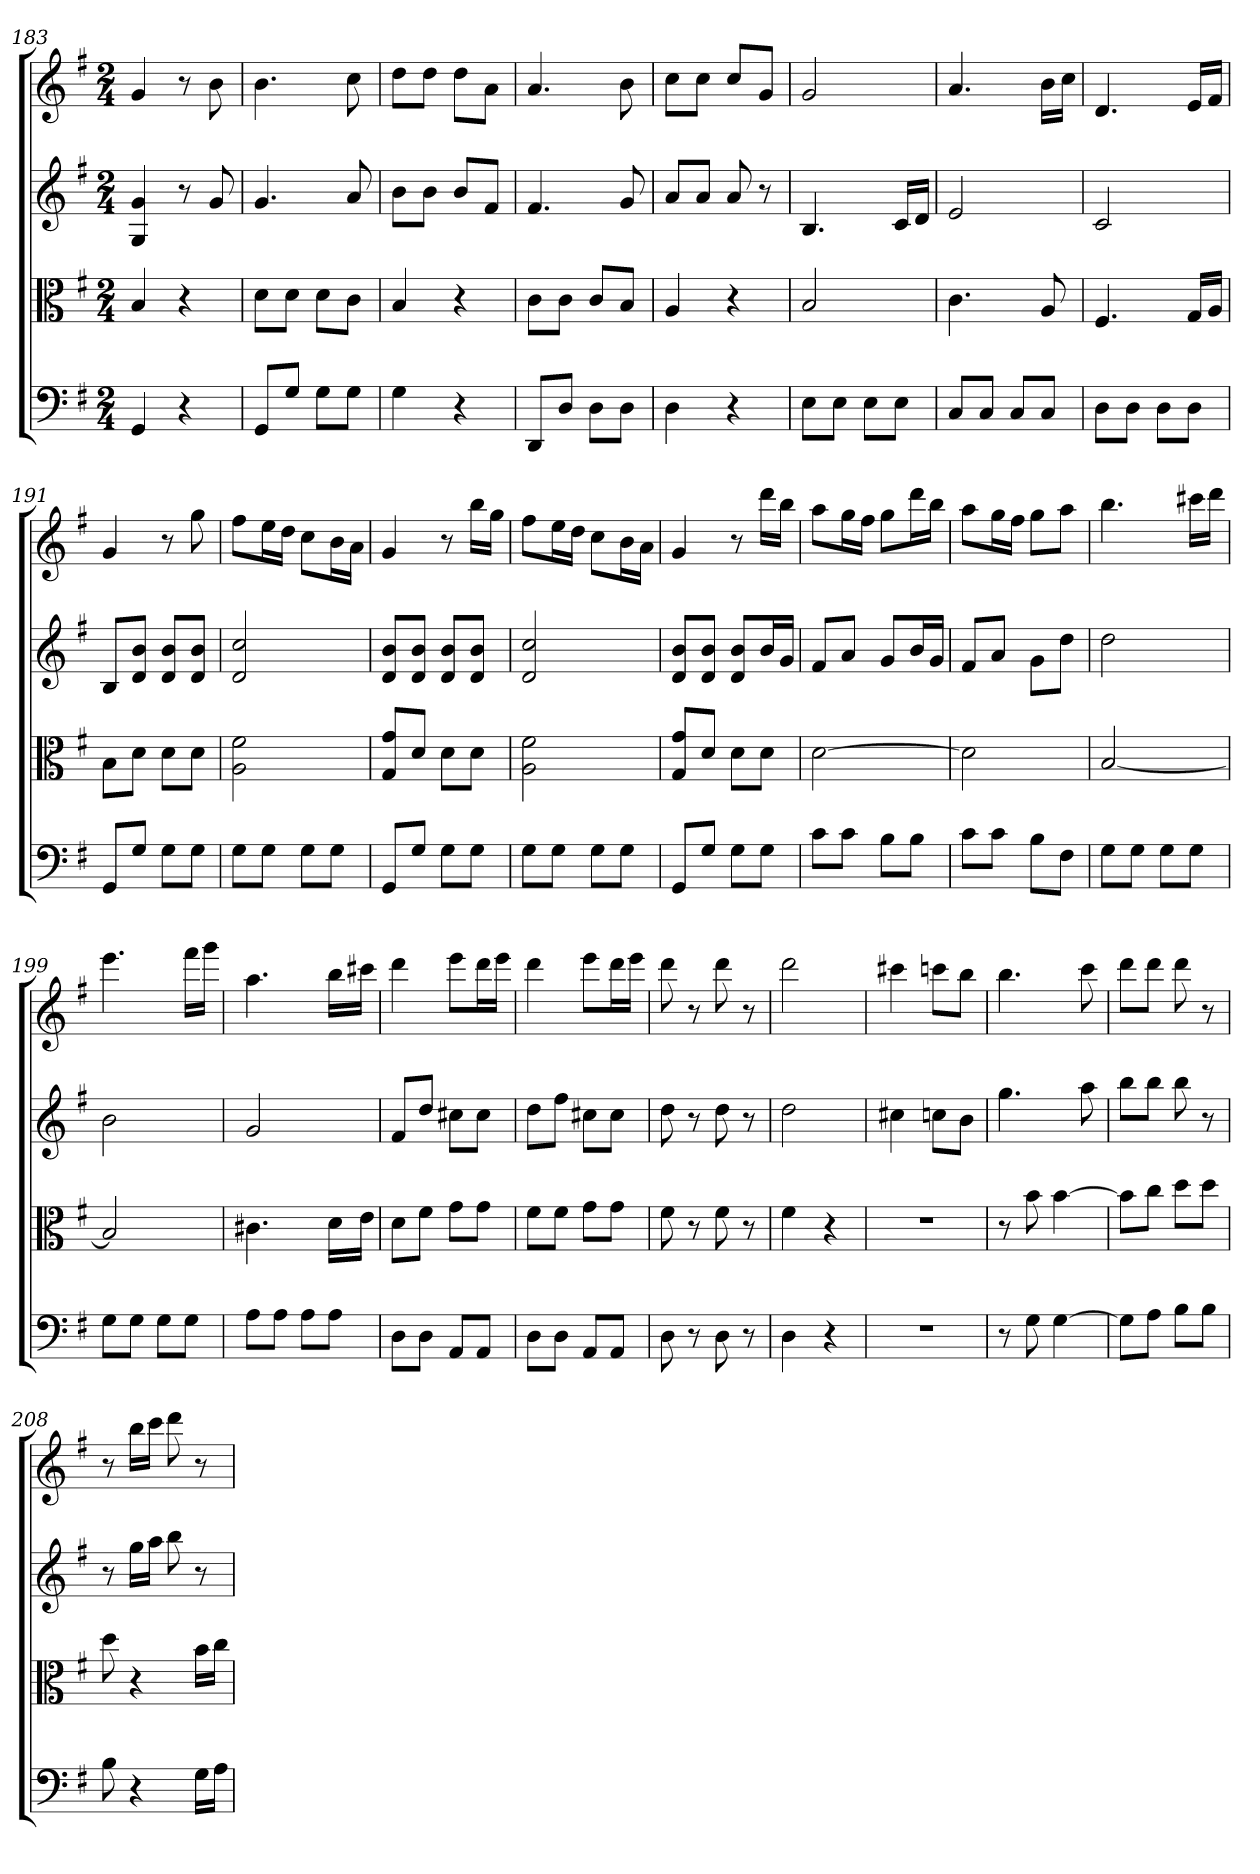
**kern	**kern	**kern	**kern
*part4	*part3	*part2	*part1
*staff4	*staff3	*staff2	*staff1
*clefF4	*clefC3	*	*
*k[f#]	*k[f#]	*k[f#]	*k[f#]
*G:	*G:	*G:	*G:
*M2/4	*M2/4	*M2/4	*M2/4
=183	=183	=183	=183
4GG	4B	4G 4g	4g
4r	4r	8r	8r
.	.	8g	8b
=184	=184	=184	=184
8GG/L	8d\L	4.g	4.b
8G/J	8d\J	.	.
8G\L	8d\L	.	.
8G\J	8c\J	8a	8cc
=185	=185	=185	=185
4G	4B	8bL	8ddL
.	.	8bJ	8ddJ
4r	4r	8bL	8ddL
.	.	8f#J	8aJ
=186	=186	=186	=186
8DD/L	8c\L	4.f#	4.a
8D/J	8c\J	.	.
8D\L	8c/L	.	.
8D\J	8B/J	8g	8b
=187	=187	=187	=187
4D	4A	8aL	8ccL
.	.	8aJ	8ccJ
4r	4r	8a	8ccL
.	.	8r	8gJ
=188	=188	=188	=188
8E\L	2B	4.B	2g
8E\J	.	.	.
8E\L	.	.	.
8E\J	.	16cLL	.
.	.	16dJJ	.
=189	=189	=189	=189
8C/L	4.c	2e	4.a
8C/J	.	.	.
8C/L	.	.	.
8C/J	8A	.	16bLL
.	.	.	16ccJJ
=190	=190	=190	=190
8D\L	4.F#	2c	4.d
8D\J	.	.	.
8D\L	.	.	.
8D\J	16G/LL	.	16eLL
.	16A/JJ	.	16f#JJ
=191	=191	=191	=191
8GG/L	8B\L	8BL	4g
8G/J	8d\J	8d 8bJ	.
8G\L	8d\L	8d 8bL	8r
8G\J	8d\J	8d 8bJ	8gg
=192	=192	=192	=192
8G\L	2A 2f#	2d 2cc	8ff#L
8G\J	.	.	16eeL
.	.	.	16ddJJ
8G\L	.	.	8ccL
8G\J	.	.	16bL
.	.	.	16aJJ
=193	=193	=193	=193
8GG/L	8G/ 8g/L	8d 8bL	4g
8G/J	8d/J	8d 8bJ	.
8G\L	8d\L	8d 8bL	8r
8G\J	8d\J	8d 8bJ	16bbLL
.	.	.	16ggJJ
=194	=194	=194	=194
8G\L	2A 2f#	2d 2cc	8ff#L
8G\J	.	.	16eeL
.	.	.	16ddJJ
8G\L	.	.	8ccL
8G\J	.	.	16bL
.	.	.	16aJJ
=195	=195	=195	=195
8GG/L	8G/ 8g/L	8d 8bL	4g
8G/J	8d/J	8d 8bJ	.
8G\L	8d\L	8d 8bL	8r
8G\J	8d\J	16bL	16dddLL
.	.	16gJJ	16bbJJ
=196	=196	=196	=196
8c\L	[2d	8f#L	8aaL
8c\J	.	8aJ	16ggL
.	.	.	16ff#JJ
8B\L	.	8gL	8ggL
8B\J	.	16bL	16dddL
.	.	16gJJ	16bbJJ
=197	=197	=197	=197
8c\L	2d]	8f#L	8aaL
8c\J	.	8aJ	16ggL
.	.	.	16ff#JJ
8B\L	.	8gL	8ggL
8F#\J	.	8ddJ	8aaJ
=198	=198	=198	=198
8G\L	[2B	2dd	4.bb
8G\J	.	.	.
8G\L	.	.	.
8G\J	.	.	16ccc#XLL
.	.	.	16dddJJ
=199	=199	=199	=199
8G\L	2B]	2b	4.eee
8G\J	.	.	.
8G\L	.	.	.
8G\J	.	.	16fff#LL
.	.	.	16gggJJ
=200	=200	=200	=200
8A\L	4.c#X	2g	4.aa
8A\J	.	.	.
8A\L	.	.	.
8A\J	16d\LL	.	16bbLL
.	16e\JJ	.	16ccc#XJJ
=201	=201	=201	=201
8D\L	8d\L	8f#L	4ddd
8D\J	8f#\J	8ddJ	.
8AA/L	8g\L	8cc#XL	8eeeL
8AA/J	8g\J	8cc#J	16dddL
.	.	.	16eeeJJ
=202	=202	=202	=202
8D\L	8f#\L	8ddL	4ddd
8D\J	8f#\J	8ff#J	.
8AA/L	8g\L	8cc#XL	8eeeL
8AA/J	8g\J	8cc#J	16dddL
.	.	.	16eeeJJ
=203	=203	=203	=203
8D	8f#	8dd	8ddd
8r	8r	8r	8r
8D	8f#	8dd	8ddd
8r	8r	8r	8r
=204	=204	=204	=204
4D	4f#	2dd	2ddd
4r	4r	.	.
=205	=205	=205	=205
2r	2r	4cc#X	4ccc#X
.	.	8ccnL	8cccnL
.	.	8bJ	8bbJ
=206	=206	=206	=206
8r	8r	4.gg	4.bb
8G	8b	.	.
[4G	[4b	.	.
.	.	8aa	8ccc
=207	=207	=207	=207
8G\L]	8b\L]	8bbL	8dddL
8A\J	8cc\J	8bbJ	8dddJ
8B\L	8dd\L	8bb	8ddd
8B\J	8dd\J	8r	8r
=208	=208	=208	=208
8B	8dd	8r	8r
4r	4r	16ggLL	16bbLL
.	.	16aaJJ	16cccJJ
.	.	8bb	8ddd
16G\LL	16b\LL	8r	8r
16A\JJ	16cc\JJ	.	.
=	=	=	=
*-	*-	*-	*-
